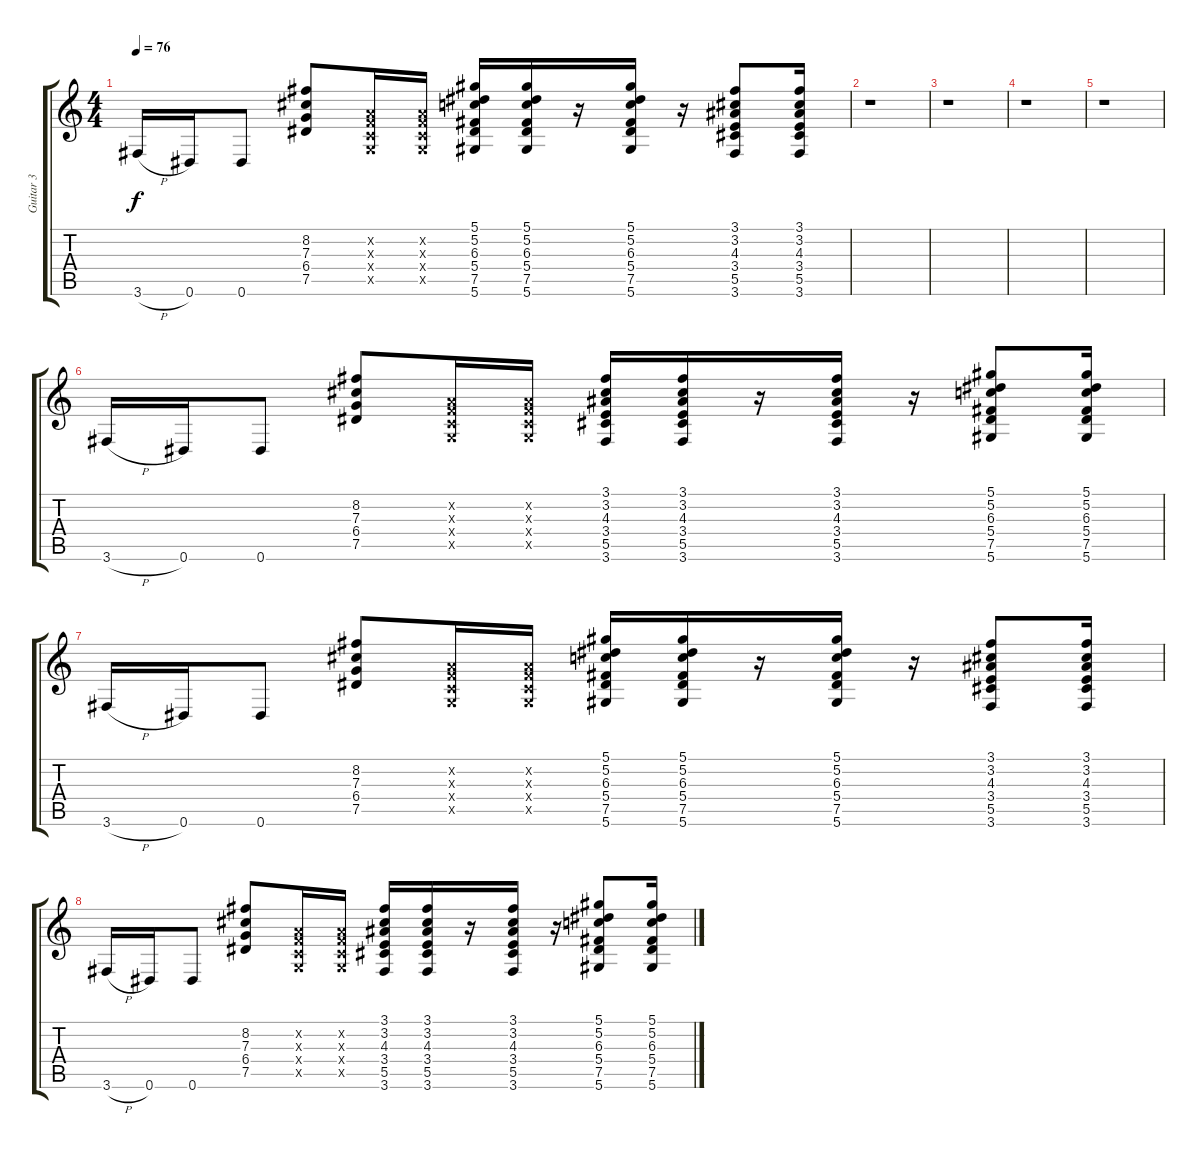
\track ("Guitar 3" "Guitar 3") {instrument overdrivenguitar}
\staff {score tabs}
\tuning (Eb4 Bb3 Gb3 Db3 Ab2 Eb2) {hide}
\ts (4 4)
\tempo 76
\clef g2
\ks c
3.6{h}.16{dy f} 0.6.16 0.6.8 (8.2 7.3 6.4 7.5).8 (-1.2{x} -1.3{x} -1.4{x} -1.5{x}).16 (-1.2{x} -1.3{x} -1.4{x} -1.5{x}).16 (5.1 5.2 6.3 5.4 7.5 5.6).16 (5.1 5.2 6.3 5.4 7.5 5.6).16 r.16 (5.1 5.2 6.3 5.4 7.5 5.6).16 r.16 (3.1 3.2 4.3 3.4 5.5 3.6).8 (3.1 3.2 4.3 3.4 5.5 3.6).16 |
r.1 |
r.1 |
r.1 |
r.1 |
3.6{h}.16 0.6.16 0.6.8 (8.2 7.3 6.4 7.5).8 (-1.2{x} -1.3{x} -1.4{x} -1.5{x}).16 (-1.2{x} -1.3{x} -1.4{x} -1.5{x}).16 (3.1 3.2 4.3 3.4 5.5 3.6).16 (3.1 3.2 4.3 3.4 5.5 3.6).16 r.16 (3.1 3.2 4.3 3.4 5.5 3.6).16 r.16 (5.1 5.2 6.3 5.4 7.5 5.6).8 (5.1 5.2 6.3 5.4 7.5 5.6).16 |
3.6{h}.16 0.6.16 0.6.8 (8.2 7.3 6.4 7.5).8 (-1.2{x} -1.3{x} -1.4{x} -1.5{x}).16 (-1.2{x} -1.3{x} -1.4{x} -1.5{x}).16 (5.1 5.2 6.3 5.4 7.5 5.6).16 (5.1 5.2 6.3 5.4 7.5 5.6).16 r.16 (5.1 5.2 6.3 5.4 7.5 5.6).16 r.16 (3.1 3.2 4.3 3.4 5.5 3.6).8 (3.1 3.2 4.3 3.4 5.5 3.6).16 |
3.6{h}.16 0.6.16 0.6.8 (8.2 7.3 6.4 7.5).8 (-1.2{x} -1.3{x} -1.4{x} -1.5{x}).16 (-1.2{x} -1.3{x} -1.4{x} -1.5{x}).16 (3.1 3.2 4.3 3.4 5.5 3.6).16 (3.1 3.2 4.3 3.4 5.5 3.6).16 r.16 (3.1 3.2 4.3 3.4 5.5 3.6).16 r.16 (5.1 5.2 6.3 5.4 7.5 5.6).8 (5.1 5.2 6.3 5.4 7.5 5.6).16
